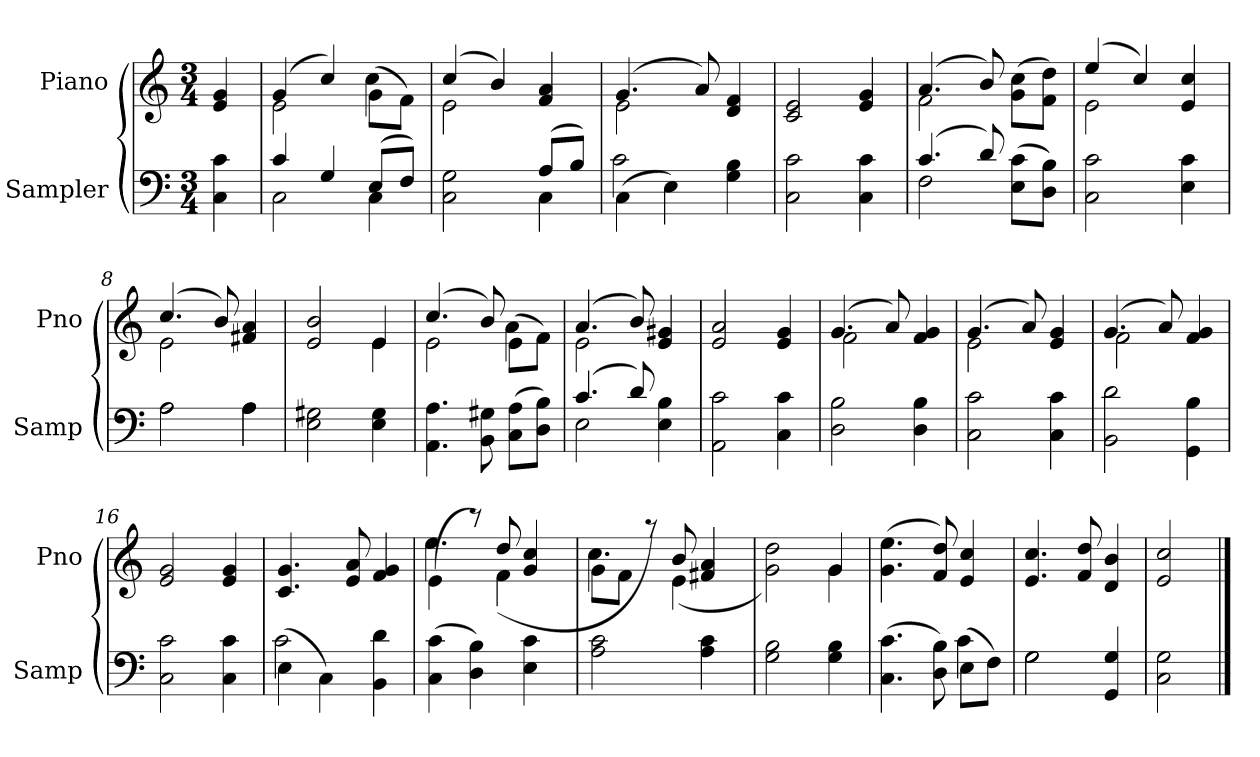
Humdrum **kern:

**kern	**kern
*part2	*part1
*staff2	*staff1
*I"Sampler	*I"Piano
*I'Samp	*I'Pno
*clefF4	*clefG2
*M3/4	*M3/4
=1	=1
4C 4c	4e 4g
=2	=2
*^	*^
4c/	2C	(4g/	2e
4G/	.	4cc/)	.
(8E/L	4C	(8g\L	4cc
8F/J)	.	8f\J)	.
=3	=3	=3	=3
2C 2G	2ryy	(4cc/	2e
.	.	4b/)	.
(8A/L	4C	4f 4a	4ryy
8B/J)	.	.	.
=4	=4	=4	=4
(4C\	2c	(4.g/	2e
4E\)	.	.	.
.	.	8a/)	.
4G 4B	4ryy	4d 4f	4ryy
*v	*v	*	*
*	*v	*v
=5	=5
2C 2c	2c 2e
4C 4c	4e 4g
=6	=6
*^	*^
(4.c/	2F	(4.a/	2f
8d/)	.	8b/)	.
(8E\ 8c\L	4ryy	(8g\ 8cc\L	4ryy
8D\ 8B\J)	.	8f\ 8dd\J)	.
*v	*v	*	*
=7	=7	=7
2C 2c	(4ee/	2e
.	4cc/)	.
4E 4c	4e 4cc	4ryy
=8	=8	=8
*^	*	*
2A\	2A	(4.cc/	2e
.	.	8b/)	.
4A\	4A	4f#X 4a	4ryy
*v	*v	*	*
=9	=9	=9
2E 2G#X	2e 2b	2ryy
4E 4G#	4e/	4e
=10	=10	=10
4.AA 4.A	(4.cc/	2e
8BB 8G#X	8b/)	.
(8C\ 8A\L	(8e\L	4a
8D\ 8B\J)	8f\J)	.
=11	=11	=11
*^	*	*
(4.c/	2E	(4.a/	2e
8d/)	.	8b/)	.
4E 4B	4ryy	4e 4g#X	4ryy
*v	*v	*	*
*	*v	*v
=12	=12
2AA 2c	2e 2a
4C 4c	4e 4g
=13	=13
*	*^
2D 2B	(4.g/	2f
.	8a/)	.
4D 4B	4f 4g	4ryy
=14	=14	=14
2C 2c	(4.g/	2e
.	8a/)	.
4C 4c	4e 4g	4ryy
=15	=15	=15
2BB 2d	(4.g/	2f
.	8a/)	.
4GG 4B	4f 4g	4ryy
*	*v	*v
=16	=16
2C 2c	2e 2g
4C 4c	4e 4g
=17	=17
*^	*
(4E\	2c	4.c 4.g
4C\)	.	.
.	.	8e 8a
4BB 4d	4ryy	4f 4g
*v	*v	*
=18	=18
*	*^
(4C 4c	(4e\	4.ee
4D 4B)	8r)	.
.	8dd/	(4f
4E 4c	4g 4cc	.
.	.	8ryy
=19	=19	=19
2A 2c	8g\L	4.cc
.	8f\J	.
.	8r)	.
.	8b/	(4e
4A 4c	4f#X 4a	.
.	.	8ryy
=20	=20	=20
2G 2B	2g 2dd)	2ryy
4G 4B	4g/	4g
*	*v	*v
=21	=21
*^	*
(4.C 4.c	2ryy	(4.g 4.ee
8D 8B)	.	8f 8dd)
(8E\L	4c	4e 4cc
8F\J)	.	.
=22	=22	=22
2G\	2G	4.e 4.cc
.	.	8f 8dd
4GG 4G	4ryy	4d 4b
*v	*v	*
=23	=23
2C 2G	2e 2cc
==	==
*-	*-
